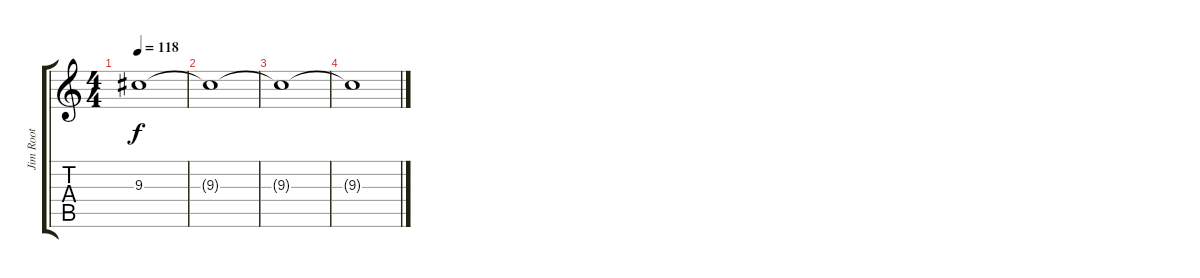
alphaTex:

\track ("Jim Root" "Jim Root") {instrument distortionguitar}
\staff {score tabs}
\tuning (Db4 Ab3 E3 B2 Gb2 Db2) {hide}
\ts (4 4)
\tempo 118
\clef g2
\ks c
9.3{t}.1{dy f} |
9.3{t}.1 |
9.3{t}.1 |
9.3{t}.1
